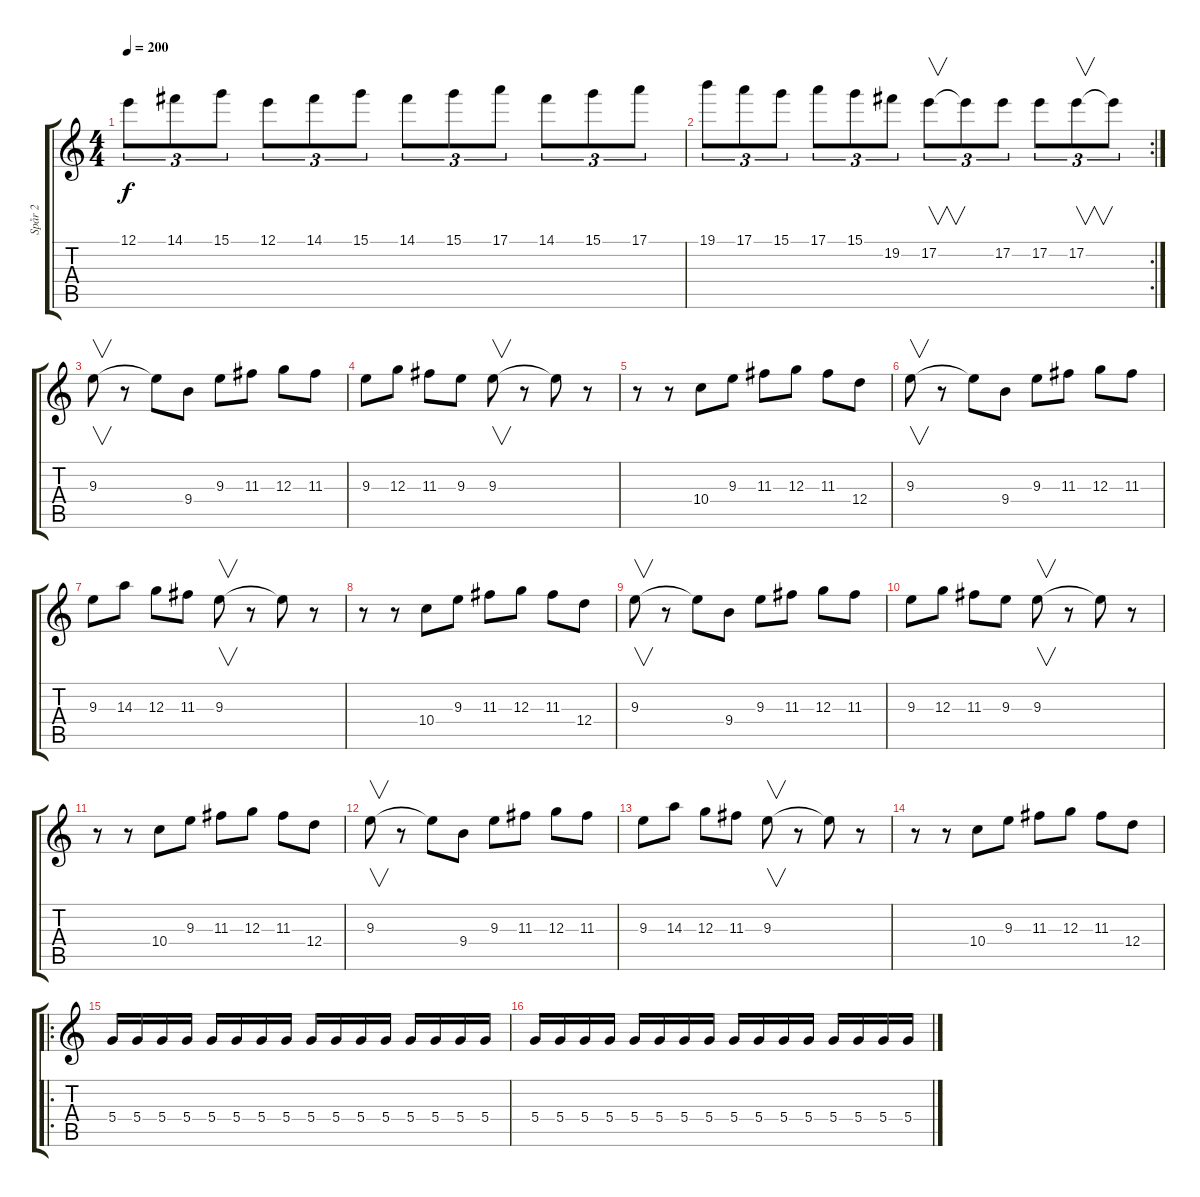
\track ("Spår 2" "Spår 2") {instrument overdrivenguitar}
\staff {score tabs}
\tuning (E4 B3 G3 D3 A2 E2) {hide}
\ts (4 4)
\tempo 200
\clef g2
\ks c
12.1.8{tu (3 2) dy f} 14.1.8{tu (3 2)} 15.1.8{tu (3 2)} 12.1.8{tu (3 2)} 14.1.8{tu (3 2)} 15.1.8{tu (3 2)} 14.1.8{tu (3 2)} 15.1.8{tu (3 2)} 17.1.8{tu (3 2)} 14.1.8{tu (3 2)} 15.1.8{tu (3 2)} 17.1.8{tu (3 2)} |
\rc 2
19.1.8{tu (3 2)} 17.1.8{tu (3 2)} 15.1.8{tu (3 2)} 17.1.8{tu (3 2)} 15.1.8{tu (3 2)} 19.2.8{tu (3 2)} 17.2.8{v tu (3 2)} 17.2{t}.8{tu (3 2)} 17.2.8{tu (3 2)} 17.2.8{tu (3 2)} 17.2.8{v tu (3 2)} 17.2{t}.8{tu (3 2)} |
9.3.8{v} r.8 9.3{t}.8 9.4.8 9.3.8 11.3.8 12.3.8 11.3.8 |
9.3.8 12.3.8 11.3.8 9.3.8 9.3.8{v} r.8 9.3{t}.8 r.8 |
r.8 r.8 10.4.8 9.3.8 11.3.8 12.3.8 11.3.8 12.4.8 |
9.3.8{v} r.8 9.3{t}.8 9.4.8 9.3.8 11.3.8 12.3.8 11.3.8 |
9.3.8 14.3.8 12.3.8 11.3.8 9.3.8{v} r.8 9.3{t}.8 r.8 |
r.8 r.8 10.4.8 9.3.8 11.3.8 12.3.8 11.3.8 12.4.8 |
9.3.8{v} r.8 9.3{t}.8 9.4.8 9.3.8 11.3.8 12.3.8 11.3.8 |
9.3.8 12.3.8 11.3.8 9.3.8 9.3.8{v} r.8 9.3{t}.8 r.8 |
r.8 r.8 10.4.8 9.3.8 11.3.8 12.3.8 11.3.8 12.4.8 |
9.3.8{v} r.8 9.3{t}.8 9.4.8 9.3.8 11.3.8 12.3.8 11.3.8 |
9.3.8 14.3.8 12.3.8 11.3.8 9.3.8{v} r.8 9.3{t}.8 r.8 |
r.8 r.8 10.4.8 9.3.8 11.3.8 12.3.8 11.3.8 12.4.8 |
\ro
5.4.16 5.4.16 5.4.16 5.4.16 5.4.16 5.4.16 5.4.16 5.4.16 5.4.16 5.4.16 5.4.16 5.4.16 5.4.16 5.4.16 5.4.16 5.4.16 |
5.4.16 5.4.16 5.4.16 5.4.16 5.4.16 5.4.16 5.4.16 5.4.16 5.4.16 5.4.16 5.4.16 5.4.16 5.4.16 5.4.16 5.4.16 5.4.16
